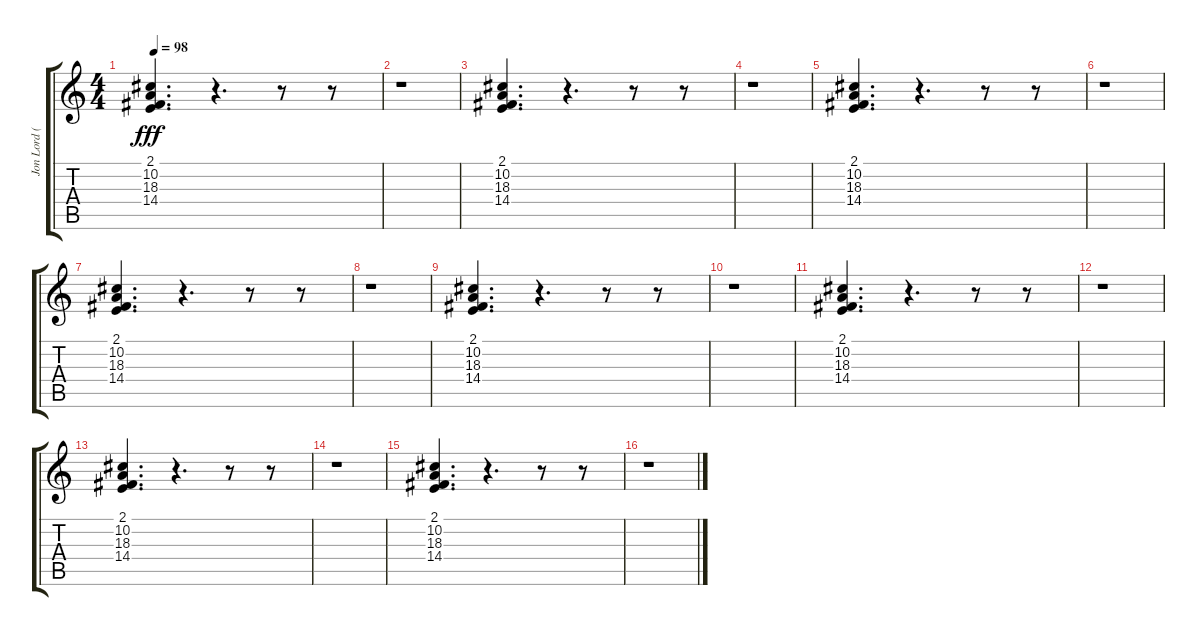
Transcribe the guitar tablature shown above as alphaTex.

\track ("Jon Lord (Keyboards)" "Jon Lord (") {instrument pad7halo}
\staff {score tabs}
\tuning (E4 B3 G3 D3 A2 E2) {hide}
\ts (4 4)
\tempo 98
\clef g2
\ks c
(2.1 10.2 18.3 14.4).4{d dy fff} r.4{d} r.8 r.8 |
r.1 |
(2.1 10.2 18.3 14.4).4{d} r.4{d} r.8 r.8 |
r.1 |
(2.1 10.2 18.3 14.4).4{d} r.4{d} r.8 r.8 |
r.1 |
(2.1 10.2 18.3 14.4).4{d} r.4{d} r.8 r.8 |
r.1 |
(2.1 10.2 18.3 14.4).4{d} r.4{d} r.8 r.8 |
r.1 |
(2.1 10.2 18.3 14.4).4{d} r.4{d} r.8 r.8 |
r.1 |
(2.1 10.2 18.3 14.4).4{d} r.4{d} r.8 r.8 |
r.1 |
(2.1 10.2 18.3 14.4).4{d} r.4{d} r.8 r.8 |
r.1
